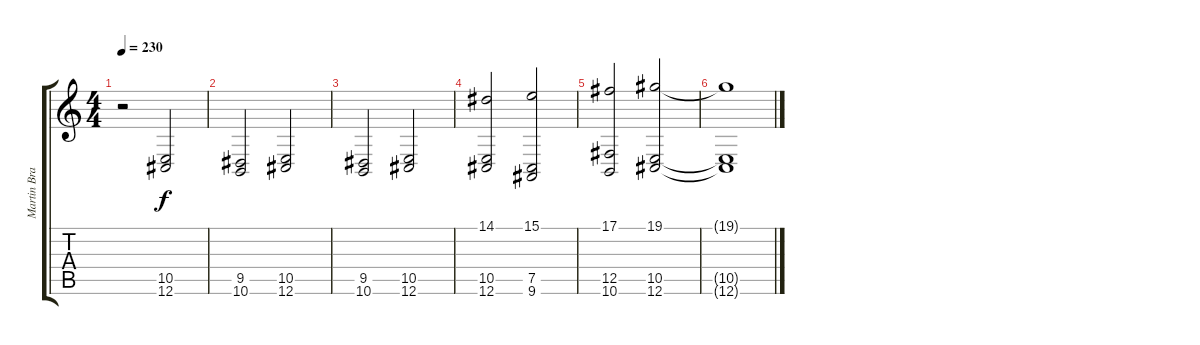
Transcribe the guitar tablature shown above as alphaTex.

\track ("Martin Brandström" "Martin Bra") {instrument synthstrings2}
\staff {score tabs}
\tuning (Db4 Ab3 E3 B2 Gb2 Db2) {hide}
\ts (4 4)
\tempo 230
\clef g2
\ks c
r.2{dy f} (10.5 12.6).2{instrument synthstrings2} |
(9.5 10.6).2 (10.5 12.6).2 |
(9.5 10.6).2 (10.5 12.6).2 |
(14.1 10.5 12.6).2 (15.1 7.5 9.6).2 |
(17.1 12.5 10.6).2 (19.1 10.5 12.6).2 |
(19.1{t} 10.5{t} 12.6{t}).1
